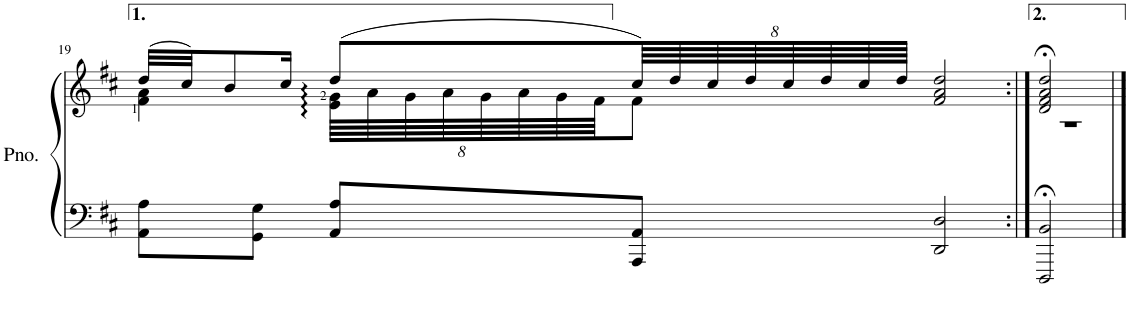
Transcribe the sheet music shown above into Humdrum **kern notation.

**kern	**kern
*part1	*part1
*staff2	*staff1
*I"Piano	*
*I'Pno.	*
!!LO:PB:g=z
*clefF4	*clefG2
*k[f#c#]	*k[f#c#]
*M4/4	*M4/4
*met(c)	*met(c)
=19	=19
*	*^
8AA\ 8A\L	(32dd/LLL	4f#\ 4a\
.	32cc#/JJ)	.
.	8b/	.
8GG\ 8G\J	.	.
.	16cc#/Jk	.
8AA/ 8A/L	(8dd/L	64e\ 64g\LLLL
.	.	64a\
.	.	64g\
.	.	64a\
.	.	64g\
.	.	64a\
.	.	64g\
.	.	64f#\JJJ
8AAA/ 8AA/J	64cc#/LLL)	8f#\J
.	64dd/	.
.	64cc#/	.
.	64dd/	.
.	64cc#/	.
.	64dd/	.
.	64cc#/	.
.	64dd/JJJJ	.
2DD/ 2D/	2f#/ 2a/ 2dd/	2ryy
=20:|!	=20:|!	=20:|!
2DDD/;< 2BB/;<	2d/;< 2f#/;< 2a/;< 2dd/;<	1r
2ryy	2ryy	.
*	*v	*v
==	==
*-	*-
